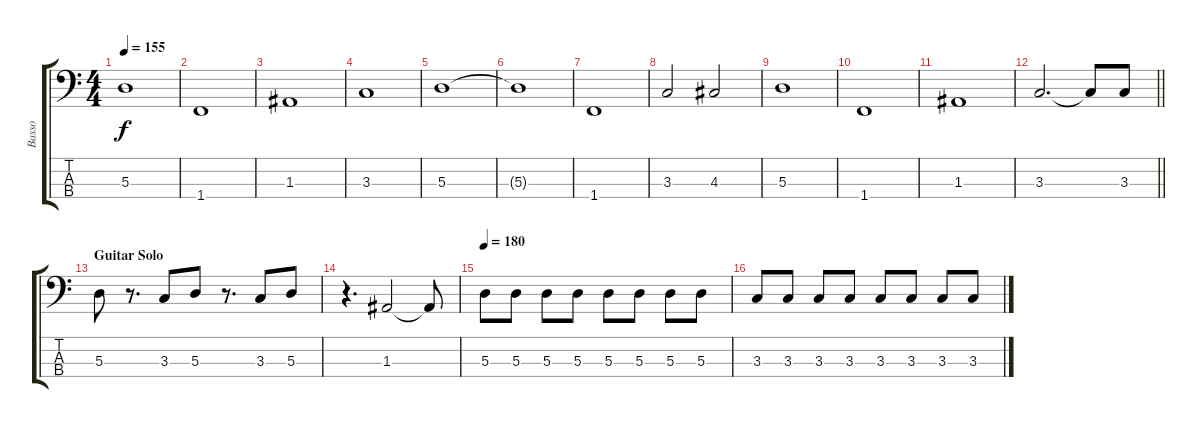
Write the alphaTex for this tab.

\track ("Basso" "Basso") {instrument electricbassfinger}
\staff {score tabs}
\tuning (G2 D2 A1 E1) {hide}
\ts (4 4)
\tempo 155
\clef f4
\ks c
5.3.1{dy f} |
1.4.1 |
1.3.1 |
3.3.1 |
5.3.1 |
5.3{t}.1 |
1.4.1 |
3.3.2 4.3.2 |
5.3.1 |
1.4.1 |
1.3.1 |
\barLineRight lightlight
3.3.2{d} 3.3{t}.8 3.3.8 |
\section ("" "Guitar Solo")
5.3.8 r.8{d} 3.3.8 5.3.8 r.8{d} 3.3.8 5.3.8 |
r.4{d} 1.3.2 1.3{t}.8 |
\tempo 180
5.3.8 5.3.8 5.3.8 5.3.8 5.3.8 5.3.8 5.3.8 5.3.8 |
3.3.8 3.3.8 3.3.8 3.3.8 3.3.8 3.3.8 3.3.8 3.3.8
